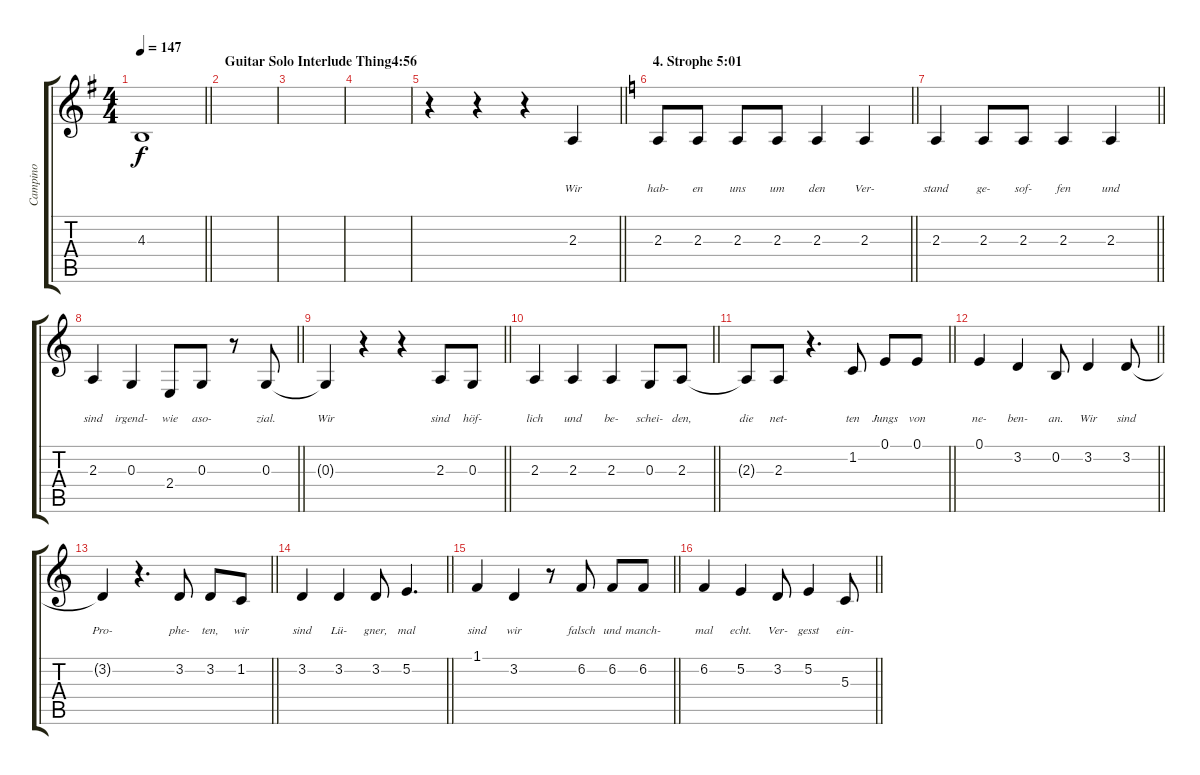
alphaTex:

\track ("Campino" "Campino") {instrument flute}
\staff {score tabs}
\tuning (E4 B3 G3 D3 A2 E2) {hide}
\ts (4 4)
\tempo 147
\clef g2
\barLineRight lightlight
\ks g
4.3.1{dy f} |
\section ("" "Guitar Solo Interlude Thing4:56")
|
|
|
\barLineRight lightlight
r.4 r.4 r.4 2.3.4{lyrics (0 "") lyrics (1 "") lyrics (2 "") lyrics (3 "Wir") lyrics (4 "")} |
\section ("" "4. Strophe 5:01")
\barLineRight lightlight
\ks c
2.3.8{lyrics (0 "") lyrics (1 "") lyrics (2 "") lyrics (3 "hab-") lyrics (4 "")} 2.3.8{lyrics (0 "") lyrics (1 "") lyrics (2 "") lyrics (3 "en") lyrics (4 "")} 2.3.8{lyrics (0 "") lyrics (1 "") lyrics (2 "") lyrics (3 "uns") lyrics (4 "")} 2.3.8{lyrics (0 "") lyrics (1 "") lyrics (2 "") lyrics (3 "um") lyrics (4 "")} 2.3.4{lyrics (0 "") lyrics (1 "") lyrics (2 "") lyrics (3 "den") lyrics (4 "")} 2.3.4{lyrics (0 "") lyrics (1 "") lyrics (2 "") lyrics (3 "Ver-") lyrics (4 "")} |
\barLineRight lightlight
2.3.4{lyrics (0 "") lyrics (1 "") lyrics (2 "") lyrics (3 "stand") lyrics (4 "")} 2.3.8{lyrics (0 "") lyrics (1 "") lyrics (2 "") lyrics (3 "ge-") lyrics (4 "")} 2.3.8{lyrics (0 "") lyrics (1 "") lyrics (2 "") lyrics (3 "sof-") lyrics (4 "")} 2.3.4{lyrics (0 "") lyrics (1 "") lyrics (2 "") lyrics (3 "fen") lyrics (4 "")} 2.3.4{lyrics (0 "") lyrics (1 "") lyrics (2 "") lyrics (3 "und") lyrics (4 "")} |
\barLineRight lightlight
2.3.4{lyrics (0 "") lyrics (1 "") lyrics (2 "") lyrics (3 "sind") lyrics (4 "")} 0.3.4{lyrics (0 "") lyrics (1 "") lyrics (2 "") lyrics (3 "irgend-") lyrics (4 "")} 2.4.8{lyrics (0 "") lyrics (1 "") lyrics (2 "") lyrics (3 "wie") lyrics (4 "")} 0.3.8{lyrics (0 "") lyrics (1 "") lyrics (2 "") lyrics (3 "aso-") lyrics (4 "")} r.8 0.3.8{lyrics (0 "") lyrics (1 "") lyrics (2 "") lyrics (3 "zial.") lyrics (4 "")} |
\barLineRight lightlight
0.3{t}.4{lyrics (0 "") lyrics (1 "") lyrics (2 "") lyrics (3 "Wir") lyrics (4 "")} r.4 r.4 2.3.8{lyrics (0 "") lyrics (1 "") lyrics (2 "") lyrics (3 "sind") lyrics (4 "")} 0.3.8{lyrics (0 "") lyrics (1 "") lyrics (2 "") lyrics (3 "höf-") lyrics (4 "")} |
\barLineRight lightlight
2.3.4{lyrics (0 "") lyrics (1 "") lyrics (2 "") lyrics (3 "lich") lyrics (4 "")} 2.3.4{lyrics (0 "") lyrics (1 "") lyrics (2 "") lyrics (3 "und") lyrics (4 "")} 2.3.4{lyrics (0 "") lyrics (1 "") lyrics (2 "") lyrics (3 "be-") lyrics (4 "")} 0.3.8{lyrics (0 "") lyrics (1 "") lyrics (2 "") lyrics (3 "schei-") lyrics (4 "")} 2.3.8{lyrics (0 "") lyrics (1 "") lyrics (2 "") lyrics (3 "den,") lyrics (4 "")} |
\barLineRight lightlight
2.3{t}.8{lyrics (0 "") lyrics (1 "") lyrics (2 "") lyrics (3 "die") lyrics (4 "")} 2.3.8{lyrics (0 "") lyrics (1 "") lyrics (2 "") lyrics (3 "net-") lyrics (4 "")} r.4{d} 1.2.8{lyrics (0 "") lyrics (1 "") lyrics (2 "") lyrics (3 "ten") lyrics (4 "")} 0.1.8{lyrics (0 "") lyrics (1 "") lyrics (2 "") lyrics (3 "Jungs") lyrics (4 "")} 0.1.8{lyrics (0 "") lyrics (1 "") lyrics (2 "") lyrics (3 "von") lyrics (4 "")} |
\barLineRight lightlight
0.1.4{lyrics (0 "") lyrics (1 "") lyrics (2 "") lyrics (3 "ne-") lyrics (4 "")} 3.2.4{lyrics (0 "") lyrics (1 "") lyrics (2 "") lyrics (3 "ben-") lyrics (4 "")} 0.2.8{lyrics (0 "") lyrics (1 "") lyrics (2 "") lyrics (3 "an.") lyrics (4 "")} 3.2.4{lyrics (0 "") lyrics (1 "") lyrics (2 "") lyrics (3 "Wir") lyrics (4 "")} 3.2.8{lyrics (0 "") lyrics (1 "") lyrics (2 "") lyrics (3 "sind") lyrics (4 "")} |
\barLineRight lightlight
3.2{t}.4{lyrics (0 "") lyrics (1 "") lyrics (2 "") lyrics (3 "Pro-") lyrics (4 "")} r.4{d} 3.2.8{lyrics (0 "") lyrics (1 "") lyrics (2 "") lyrics (3 "phe-") lyrics (4 "")} 3.2.8{lyrics (0 "") lyrics (1 "") lyrics (2 "") lyrics (3 "ten,") lyrics (4 "")} 1.2.8{lyrics (0 "") lyrics (1 "") lyrics (2 "") lyrics (3 "wir") lyrics (4 "")} |
\barLineRight lightlight
3.2.4{lyrics (0 "") lyrics (1 "") lyrics (2 "") lyrics (3 "sind") lyrics (4 "")} 3.2.4{lyrics (0 "") lyrics (1 "") lyrics (2 "") lyrics (3 "Lü-") lyrics (4 "")} 3.2.8{lyrics (0 "") lyrics (1 "") lyrics (2 "") lyrics (3 "gner,") lyrics (4 "")} 5.2.4{d lyrics (0 "") lyrics (1 "") lyrics (2 "") lyrics (3 "mal") lyrics (4 "")} |
\barLineRight lightlight
1.1.4{lyrics (0 "") lyrics (1 "") lyrics (2 "") lyrics (3 "sind") lyrics (4 "")} 3.2.4{lyrics (0 "") lyrics (1 "") lyrics (2 "") lyrics (3 "wir") lyrics (4 "")} r.8 6.2.8{lyrics (0 "") lyrics (1 "") lyrics (2 "") lyrics (3 "falsch") lyrics (4 "")} 6.2.8{lyrics (0 "") lyrics (1 "") lyrics (2 "") lyrics (3 "und") lyrics (4 "")} 6.2.8{lyrics (0 "") lyrics (1 "") lyrics (2 "") lyrics (3 "manch-") lyrics (4 "")} |
\barLineRight lightlight
6.2.4{lyrics (0 "") lyrics (1 "") lyrics (2 "") lyrics (3 "mal") lyrics (4 "")} 5.2.4{lyrics (0 "") lyrics (1 "") lyrics (2 "") lyrics (3 "echt.") lyrics (4 "")} 3.2.8{lyrics (0 "") lyrics (1 "") lyrics (2 "") lyrics (3 "Ver-") lyrics (4 "")} 5.2.4{lyrics (0 "") lyrics (1 "") lyrics (2 "") lyrics (3 "gesst") lyrics (4 "")} 5.3.8{lyrics (0 "") lyrics (1 "") lyrics (2 "") lyrics (3 "ein-") lyrics (4 "")}
